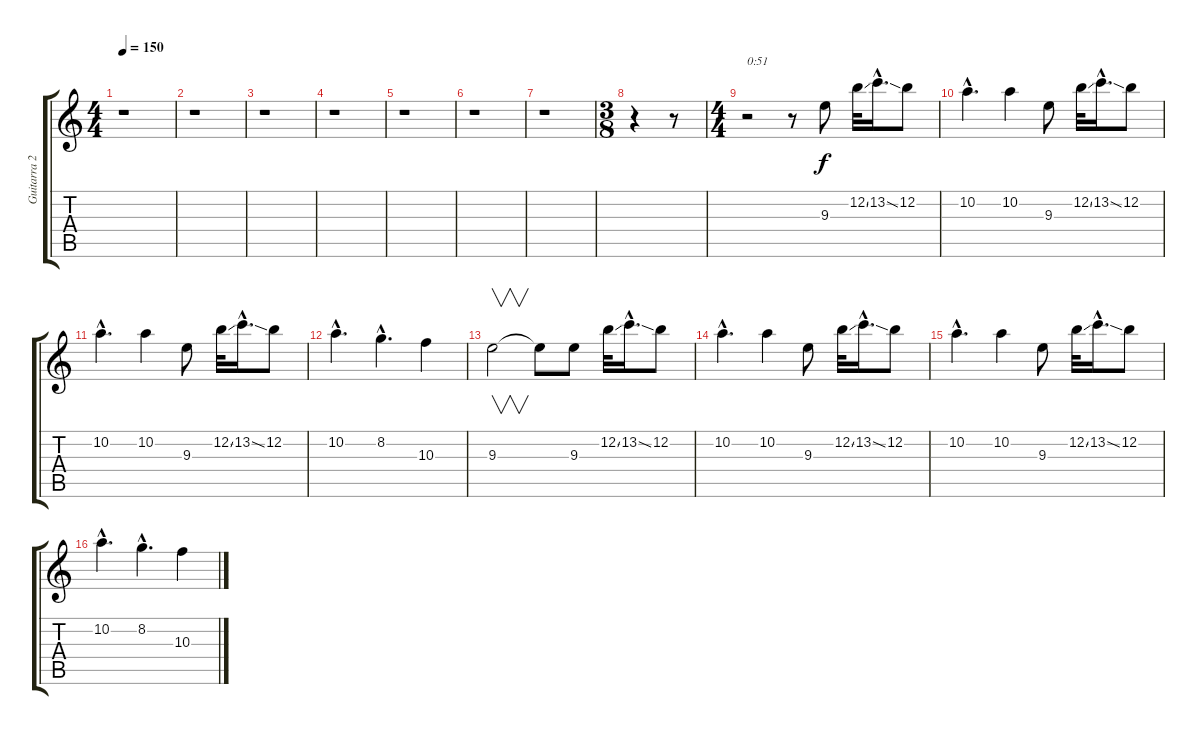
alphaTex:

\track ("Guitarra 2" "Guitarra 2") {instrument distortionguitar}
\staff {score tabs}
\tuning (E4 B3 G3 D3 A2 E2) {hide}
\ts (4 4)
\tempo 150
\clef g2
\ks c
r.1{dy f instrument distortionguitar} |
r.1 |
r.1 |
r.1 |
r.1 |
r.1 |
r.1 |
\ts (3 8)
r.4 r.8 |
\ts (4 4)
r.2{txt "0:51"} r.8 9.3.8 12.2{ss}.32 13.2{ss hac}.16{d} 12.2.8 |
10.2{hac}.4{d} 10.2.4 9.3.8 12.2{ss}.32 13.2{ss hac}.16{d} 12.2.8 |
10.2{hac}.4{d} 10.2.4 9.3.8 12.2{ss}.32 13.2{ss hac}.16{d} 12.2.8 |
10.2{hac}.4{d} 8.2{hac}.4{d} 10.3.4 |
9.3.2{v} 9.3{t}.8 9.3.8 12.2{ss}.32 13.2{ss hac}.16{d} 12.2.8 |
10.2{hac}.4{d} 10.2.4 9.3.8 12.2{ss}.32 13.2{ss hac}.16{d} 12.2.8 |
10.2{hac}.4{d} 10.2.4 9.3.8 12.2{ss}.32 13.2{ss hac}.16{d} 12.2.8 |
10.2{hac}.4{d} 8.2{hac}.4{d} 10.3.4
